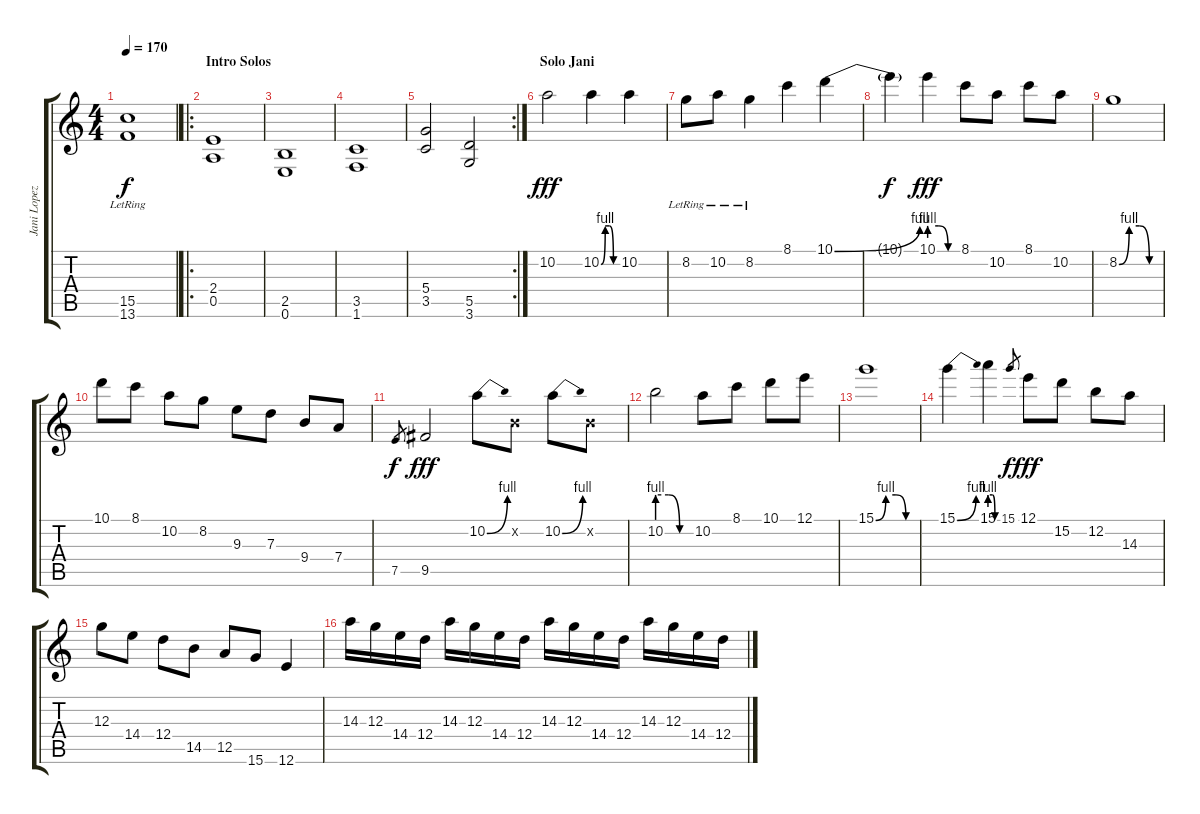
\track ("Jani Lopez (Guitarra) 14 años" "Jani Lopez") {instrument overdrivenguitar}
\staff {score tabs}
\tuning (E4 B3 G3 D3 A2 E2) {hide}
\ts (4 4)
\tempo 170
\clef g2
\ks c
(15.5 13.6{lr}).1{dy f} |
\ro
\section ("" "Intro Solos")
(2.4 0.5).1 |
(2.5 0.6).1 |
(3.5 1.6).1 |
\rc 2
(5.4 3.5).2 (5.5 3.6).2 |
\section ("" "Solo Jani")
10.2.2{dy fff} 10.2{be (custom 0 0 15 4 30 4 45 0 60 0)}.4 10.2.4 |
8.2{lr}.8 10.2{lr}.8 8.2{lr}.4 8.1.4 10.1{be (bend 0 0 60 4)}.4 |
10.1{t}.4{dy f} 10.1{be (custom 0 4 20 4 40 0 60 0)}.4{dy fff} 8.1.8 10.2.8 8.1.8 10.2.8 |
8.2{be (custom 0 0 15 4 30 4 45 0 60 0)}.1 |
10.1.8 8.1.8 10.2.8 8.2.8 9.3.8 7.3.8 9.4.8 7.4.8 |
7.5.8{gr dy f} 9.5.2{dy fff} 10.2{be (bend 0 0 60 4)}.8 0.2{x}.8 10.2{be (bend 0 0 60 4)}.8 0.2{x}.8 |
10.2{be (custom 0 4 20 4 40 0 60 0)}.2 10.2.8 8.1.8 10.1.8 12.1.8 |
15.1{be (custom 0 0 15 4 30 4 45 0 60 0)}.1 |
15.1{be (bend 0 0 60 4)}.4 15.1{be (custom 0 4 20 4 40 0 60 0)}.4 15.1.8{gr dy f} 12.1.8{dy fff} 15.2.8 12.2.8 14.3.8 |
12.3.8 14.4.8 12.4.8 14.5.8 12.5.8 15.6.8 12.6.4 |
14.3.16 12.3.16 14.4.16 12.4.16 14.3.16 12.3.16 14.4.16 12.4.16 14.3.16 12.3.16 14.4.16 12.4.16 14.3.16 12.3.16 14.4.16 12.4.16
